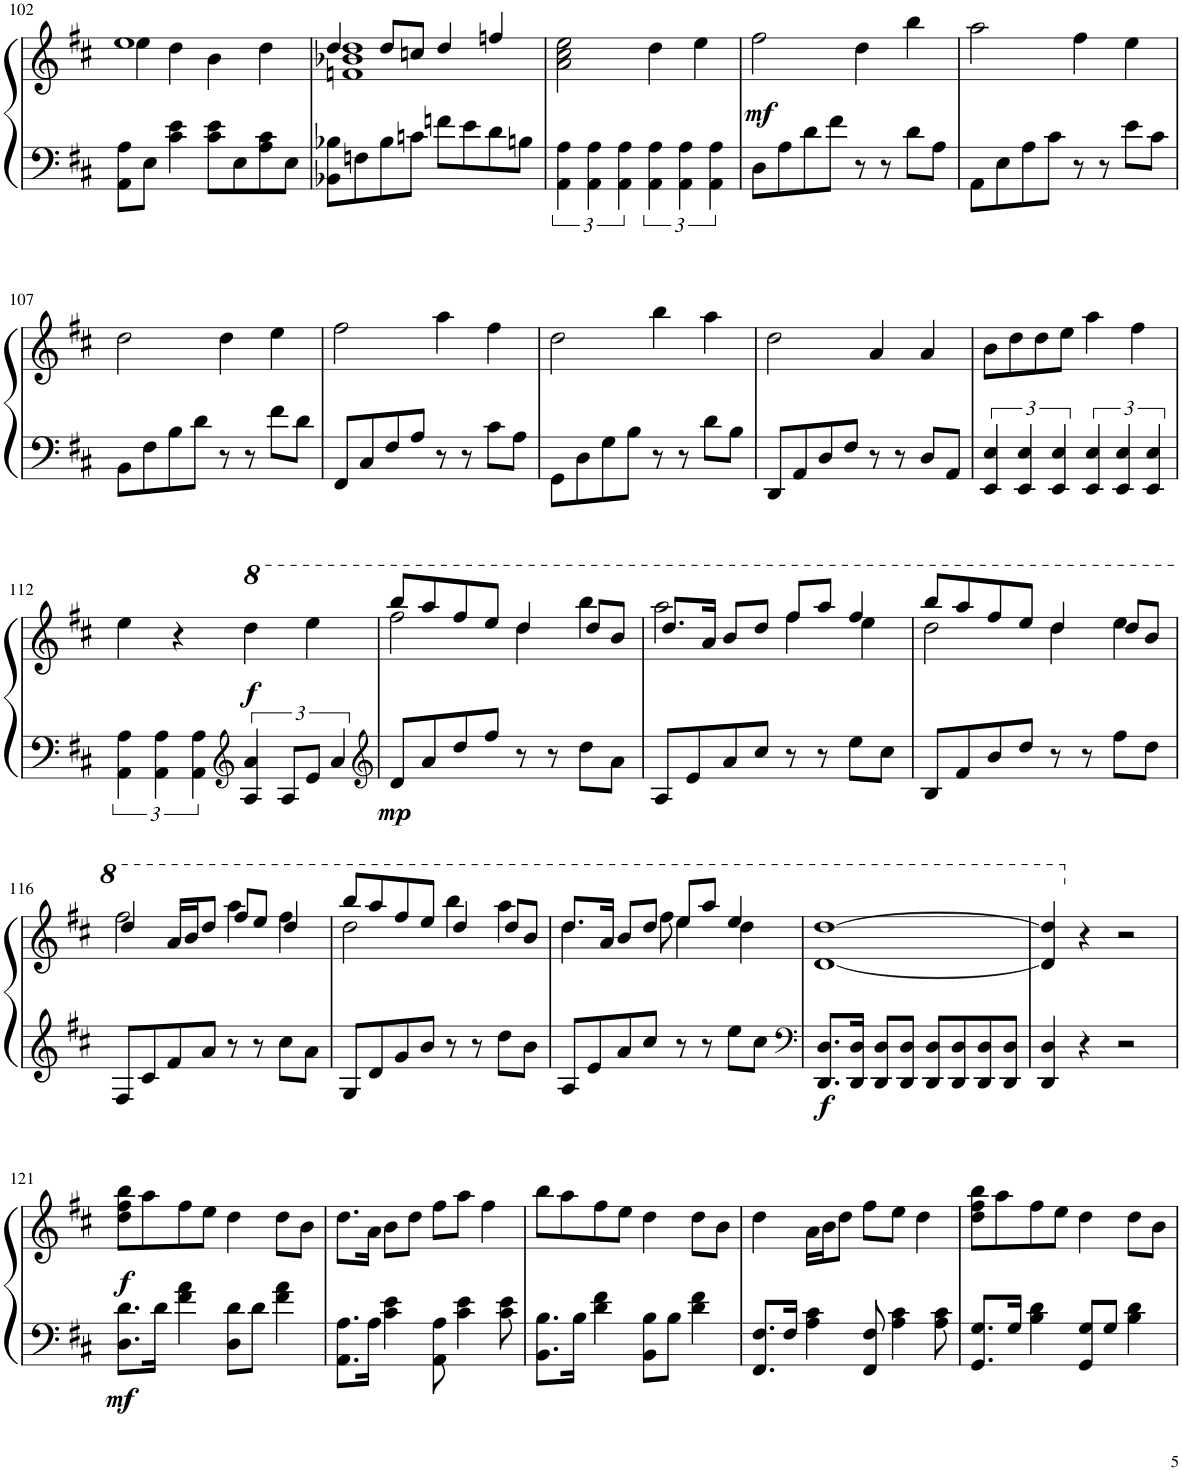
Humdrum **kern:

**kern	**kern	**dynam
*part1	*part1	*part1
*staff2	*staff1	*staff1/2
*I"Piano	*	*
*I'Pno.	*	*
!!LO:PB:g=z
*clefF4	*clefG2	*
*k[f#c#]	*k[f#c#]	*
*M4/4	*M4/4	*
=102	=102	=102
*	*^	*
8AA\ 8A\L	1ee	4ee\	.
8E\J	.	.	.
4c#\ 4e\	.	4dd\	.
8c#\ 8e\L	.	4b\	.
8E\	.	.	.
8A\ 8c#\	.	4dd\	.
8E\J	.	.	.
=103	=103	=103	=103
8BB-X\ 8B-X\L	4dd/	1fn 1b-X 1dd	.
8Fn\	.	.	.
8B-\	8dd/L	.	.
8cn\J	8ccn/J	.	.
8fn\L	4dd/	.	.
8e\	.	.	.
8d\	4ffn/	.	.
8Bn\J	.	.	.
*	*v	*v	*
=104	=104	=104
6AA\ 6A\	2a\ 2cc#\ 2ee\	.
6AA\ 6A\	.	.
6AA\ 6A\	.	.
6AA\ 6A\	4dd\	.
6AA\ 6A\	.	.
.	4ee\	.
6AA\ 6A\	.	.
=105	=105	=105
!	!	!LO:DY:b
8D\L	2ff#\	mf
8A\	.	.
8d\	.	.
8f#\J	.	.
8r	4dd\	.
8r	.	.
8d\L	4bb\	.
8A\J	.	.
=106	=106	=106
8AA\L	2aa\	.
8E\	.	.
8A\	.	.
8c#\J	.	.
8r	4ff#\	.
8r	.	.
8e\L	4ee\	.
8c#\J	.	.
!!LO:LB:g=z
=107	=107	=107
8BB\L	2dd\	.
8F#\	.	.
8B\	.	.
8d\J	.	.
8r	4dd\	.
8r	.	.
8f#\L	4ee\	.
8d\J	.	.
=108	=108	=108
8FF#/L	2ff#\	.
8C#/	.	.
8F#/	.	.
8A/J	.	.
8r	4aa\	.
8r	.	.
8c#\L	4ff#\	.
8A\J	.	.
=109	=109	=109
8GG\L	2dd\	.
8D\	.	.
8G\	.	.
8B\J	.	.
8r	4bb\	.
8r	.	.
8d\L	4aa\	.
8B\J	.	.
=110	=110	=110
8DD/L	2dd\	.
8AA/	.	.
8D/	.	.
8F#/J	.	.
8r	4a/	.
8r	.	.
8D/L	4a/	.
8AA/J	.	.
=111	=111	=111
6EE/ 6E/	8b\L	.
.	8dd\	.
6EE/ 6E/	.	.
.	8dd\	.
6EE/ 6E/	.	.
.	8ee\J	.
6EE/ 6E/	4aa\	.
6EE/ 6E/	.	.
.	4ff#\	.
6EE/ 6E/	.	.
!!LO:LB:g=z
=112	=112	=112
6AA\ 6A\	4ee\	.
6AA\ 6A\	.	.
.	4r	.
6AA\ 6A\	.	.
*clefG2	*	*
*	*8va	*
!	!	!LO:DY:b
6A/ 6a/	4ddd\	f
12A/L	.	.
12e/J	4eee\	.
6a/	.	.
=113	=113	=113
*clefG2	*	*
*	*^	*
!	!	!	!LO:DY:b=2
8d/L	8bbb/L	2fff#\	mp
8a/	8aaa/	.	.
8dd/	8fff#/	.	.
8ff#/J	8eee/J	.	.
8r	4ddd/	4ddd\	.
8r	.	.	.
8dd\L	8ddd/L	4bbb\	.
8a\J	8bb/J	.	.
=114	=114	=114	=114
8A/L	8.ddd/L	2aaa\	.
8e/	.	.	.
.	16aa/Jk	.	.
8a/	8bb/L	.	.
8cc#/J	8ddd/J	.	.
8r	8fff#/L	4fff#\	.
8r	8aaa/J	.	.
8ee\L	4fff#/	4eee\	.
8cc#\J	.	.	.
=115	=115	=115	=115
8B/L	8bbb/L	2ddd\	.
8f#/	8aaa/	.	.
8b/	8fff#/	.	.
8dd/J	8eee/J	.	.
8r	4ddd/	4ddd\	.
8r	.	.	.
8ff#\L	8ddd/L	4eee\	.
8dd\J	8bb/J	.	.
!!LO:LB:g=z	!!
=116	=116	=116	=116
8F#/L	4ddd/	2fff#\	.
8c#/	.	.	.
8f#/	16aa/LL	.	.
.	16bb/J	.	.
8a/J	8ddd/J	.	.
8r	8fff#/L	4aaa\	.
8r	8eee/J	.	.
8cc#\L	4ddd/	4fff#\	.
8a\J	.	.	.
=117	=117	=117	=117
8G/L	8bbb/L	2ddd\	.
8d/	8aaa/	.	.
8g/	8fff#/	.	.
8b/J	8eee/J	.	.
8r	4ddd/	4bbb\	.
8r	.	.	.
8dd\L	8ddd/L	4aaa\	.
8b\J	8bb/J	.	.
=118	=118	=118	=118
8A/L	8.ddd/L	4.ddd\	.
8e/	.	.	.
.	16aa/Jk	.	.
8a/	8bb/L	.	.
8cc#/J	8ddd/J	8fff#\	.
8r	8eee/L	4eee\	.
8r	8aaa/J	.	.
8ee\L	4eee/	4ddd\	.
8cc#\J	.	.	.
*	*v	*v	*
=119	=119	=119
*clefF4	*	*
!	!	!LO:DY:b=2
8.DD/ 8.D/L	[1dd [1ddd	f
16DD/ 16D/Jk	.	.
8DD/ 8D/L	.	.
8DD/ 8D/J	.	.
8DD/ 8D/L	.	.
8DD/ 8D/	.	.
8DD/ 8D/	.	.
8DD/ 8D/J	.	.
=120	=120	=120
4DD/ 4D/	4dd/] 4ddd/]	.
*	*X8va	*
4r	4r	.
2r	2r	.
!!LO:LB:g=z
=121	=121	=121
!	!	!LO:DY:b=2
!	!	!LO:DY:n=1:b
8.D\ 8.d\L	8dd\ 8ff#\ 8bb\L	mf f
.	8aa\	.
16d\Jk	.	.
4f#\ 4a\	8ff#\	.
.	8ee\J	.
8D\ 8d\L	4dd\	.
8d\J	.	.
4f#\ 4a\	8dd\L	.
.	8b\J	.
=122	=122	=122
8.AA\ 8.A\L	8.dd\L	.
16A\Jk	16a\Jk	.
4c#\ 4e\	8b\L	.
.	8dd\J	.
8AA\ 8A\	8ff#\L	.
4c#\ 4e\	8aa\J	.
.	4ff#\	.
8c#\ 8e\	.	.
=123	=123	=123
8.BB\ 8.B\L	8bb\L	.
.	8aa\	.
16B\Jk	.	.
4d\ 4f#\	8ff#\	.
.	8ee\J	.
8BB\ 8B\L	4dd\	.
8B\J	.	.
4d\ 4f#\	8dd\L	.
.	8b\J	.
=124	=124	=124
8.FF#/ 8.F#/L	4dd\	.
16F#/Jk	.	.
4A\ 4c#\	16a\LL	.
.	16b\J	.
.	8dd\J	.
8FF#/ 8F#/	8ff#\L	.
4A\ 4c#\	8ee\J	.
.	4dd\	.
8A\ 8c#\	.	.
=125	=125	=125
8.GG/ 8.G/L	8dd\ 8ff#\ 8bb\L	.
.	8aa\	.
16G/Jk	.	.
4B\ 4d\	8ff#\	.
.	8ee\J	.
8GG/ 8G/L	4dd\	.
8G/J	.	.
4B\ 4d\	8dd\L	.
.	8b\J	.
=	=	=
*-	*-	*-
